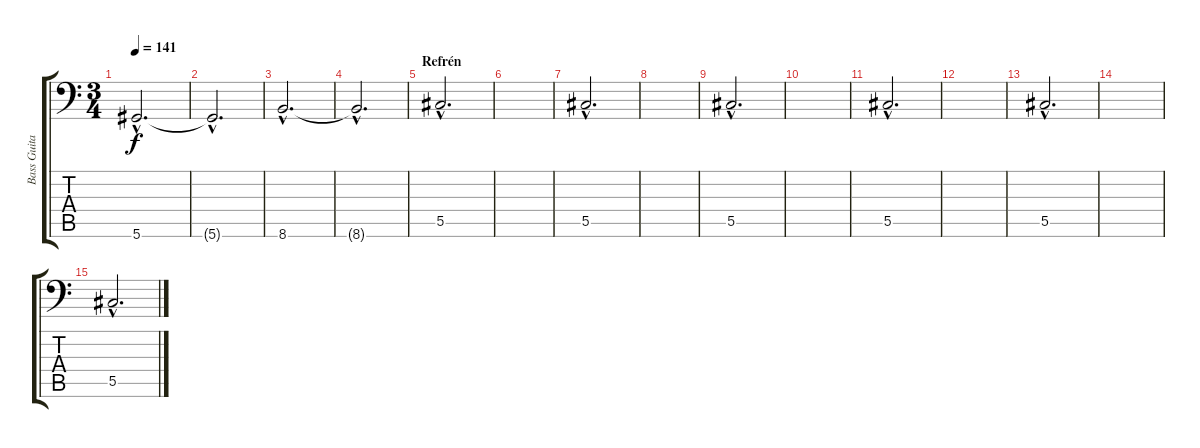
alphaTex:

\track ("Bass Guitar" "Bass Guita") {instrument electricbassfinger}
\staff {score tabs}
\tuning (Eb3 Bb2 Gb2 Db2 Ab1 Eb1) {hide}
\ts (3 4)
\tempo 141
\clef f4
\ks c
5.6{hac}.2{d dy f} |
5.6{hac t}.2{d} |
8.6{hac}.2{d} |
8.6{hac t}.2{d} |
\section ("" "Refrén")
5.5{hac}.2{d} |
|
5.5{hac}.2{d} |
|
5.5{hac}.2{d} |
|
5.5{hac}.2{d} |
|
5.5{hac}.2{d} |
|
5.5{hac}.2{d}
